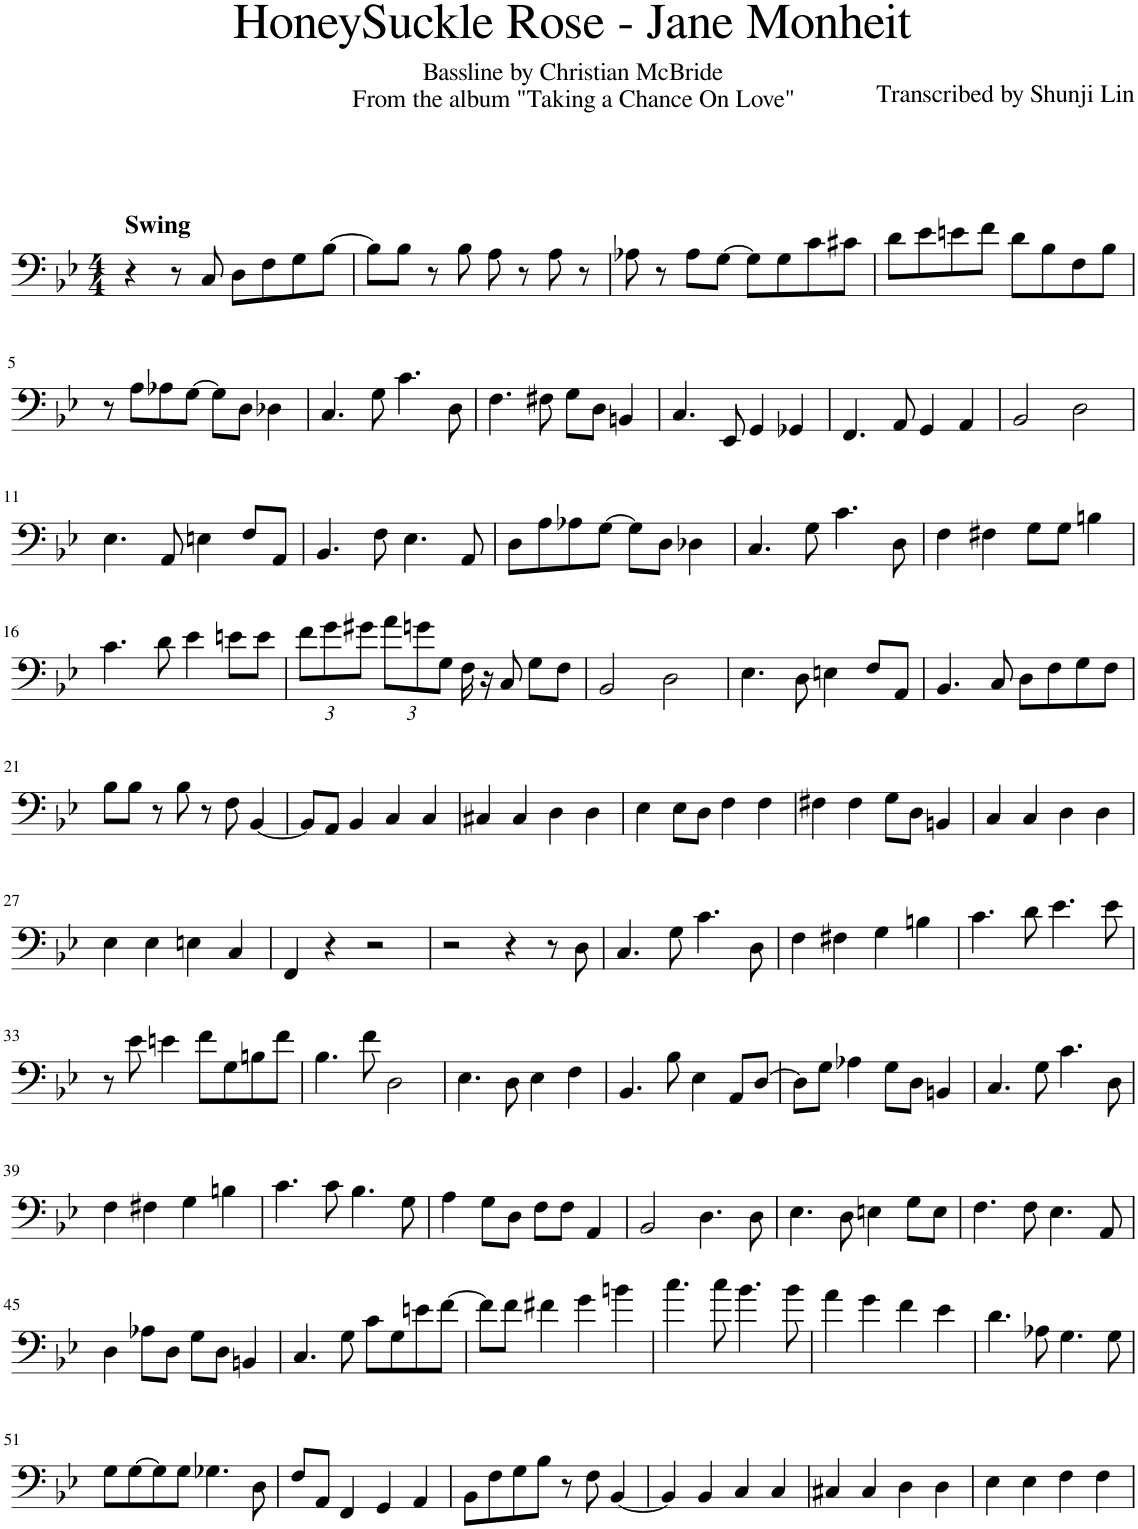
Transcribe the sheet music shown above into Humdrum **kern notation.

**kern
*part1
*staff1
*I"Piano
*I'Pno.
*clefF4
*k[b-e-]
*M4/4
=1
!LO:TX:a:B:t=Swing
4r
8r
8C/
8D\L
8F\
8G\
[8B-\J
=2
8B-\L]
8B-\J
8r
8B-\
8A\
8r
8A\
8r
=3
8A-X\
8r
8A-\L
[8G\J
8G\L]
8G\
8c\
8c#X\J
=4
8d\L
8e-\
8en\
8f\J
8d\L
8B-\
8F\
8B-\J
!!LO:LB:g=z
=5
8r
8A\L
8A-X\
[8G\J
8G\L]
8D\J
4D-X\
=6
4.C/
8G\
4.c\
8D\
=7
4.F\
8F#X\
8G\L
8D\J
4BBn/
=8
4.C/
8EE-/
4GG/
4GG-X/
=9
4.FF/
8AA/
4GG/
4AA/
=10
2BB-/
2D\
!!LO:LB:g=z
=11
4.E-\
8AA/
4En\
8F/L
8AA/J
=12
4.BB-/
8F\
4.E-\
8AA/
=13
8D\L
8A\
8A-X\
[8G\J
8G\L]
8D\J
4D-X\
=14
4.C/
8G\
4.c\
8D\
=15
4F\
4F#X\
8G\L
8G\J
4Bn\
!!LO:LB:g=z
=16
4.c\
8d\
4e-\
8en\L
8e\J
=17
*Xbrackettup
12f\L
12g\
12g#X\J
12a\L
12gn\
12G\J
16F\
16r
8C/
8G\L
8F\J
=18
2BB-/
2D\
=19
4.E-\
8D\
4En\
8F/L
8AA/J
=20
4.BB-/
8C/
8D\L
8F\
8G\
8F\J
!!LO:LB:g=z
=21
8B-\L
8B-\J
8r
8B-\
8r
8F\
[4BB-/
=22
8BB-/L]
8AA/J
4BB-/
4C/
4C/
=23
4C#X/
4C#/
4D\
4D\
=24
4E-\
8E-\L
8D\J
4F\
4F\
=25
4F#X\
4F#\
8G\L
8D\J
4BBn/
=26
4C/
4C/
4D\
4D\
!!LO:LB:g=z
=27
4E-\
4E-\
4En\
4C/
=28
4FF/
4r
2r
=29
2r
4r
8r
8D\
=30
4.C/
8G\
4.c\
8D\
=31
4F\
4F#X\
4G\
4Bn\
=32
4.c\
8d\
4.e-\
8e-\
!!LO:LB:g=z
=33
8r
8e-\
4en\
8f\L
8G\
8Bn\
8f\J
=34
4.B-\
8f\
2D\
=35
4.E-\
8D\
4E-\
4F\
=36
4.BB-/
8B-\
4E-\
8AA/L
[8D/J
=37
8D\L]
8G\J
4A-X\
8G\L
8D\J
4BBn/
=38
4.C/
8G\
4.c\
8D\
!!LO:LB:g=z
=39
4F\
4F#X\
4G\
4Bn\
=40
4.c\
8c\
4.B-\
8G\
=41
4A\
8G\L
8D\J
8F\L
8F\J
4AA/
=42
2BB-/
4.D\
8D\
=43
4.E-\
8D\
4En\
8G\L
8E\J
=44
4.F\
8F\
4.E-\
8AA/
!!LO:LB:g=z
=45
4D\
8A-X\L
8D\J
8G\L
8D\J
4BBn/
=46
4.C/
8G\
8c\L
8G\
8en\
[8f\J
=47
8f\L]
8f\J
4f#X\
4g\
4bn\
=48
4.cc\
8cc\
4.b-\
8b-\
=49
4a\
4g\
4f\
4e-\
=50
4.d\
8A-X\
4.G\
8G\
!!LO:LB:g=z
=51
8G\L
[8G\
8G\]
8G\J
4.G-X\
8D\
=52
8F/L
8AA/J
4FF/
4GG/
4AA/
=53
8BB-\L
8F\
8G\
8B-\J
8r
8F\
[4BB-/
=54
4BB-/]
4BB-/
4C/
4C/
=55
4C#X/
4C#/
4D\
4D\
=56
4E-\
4E-\
4F\
4F\
=
*-
